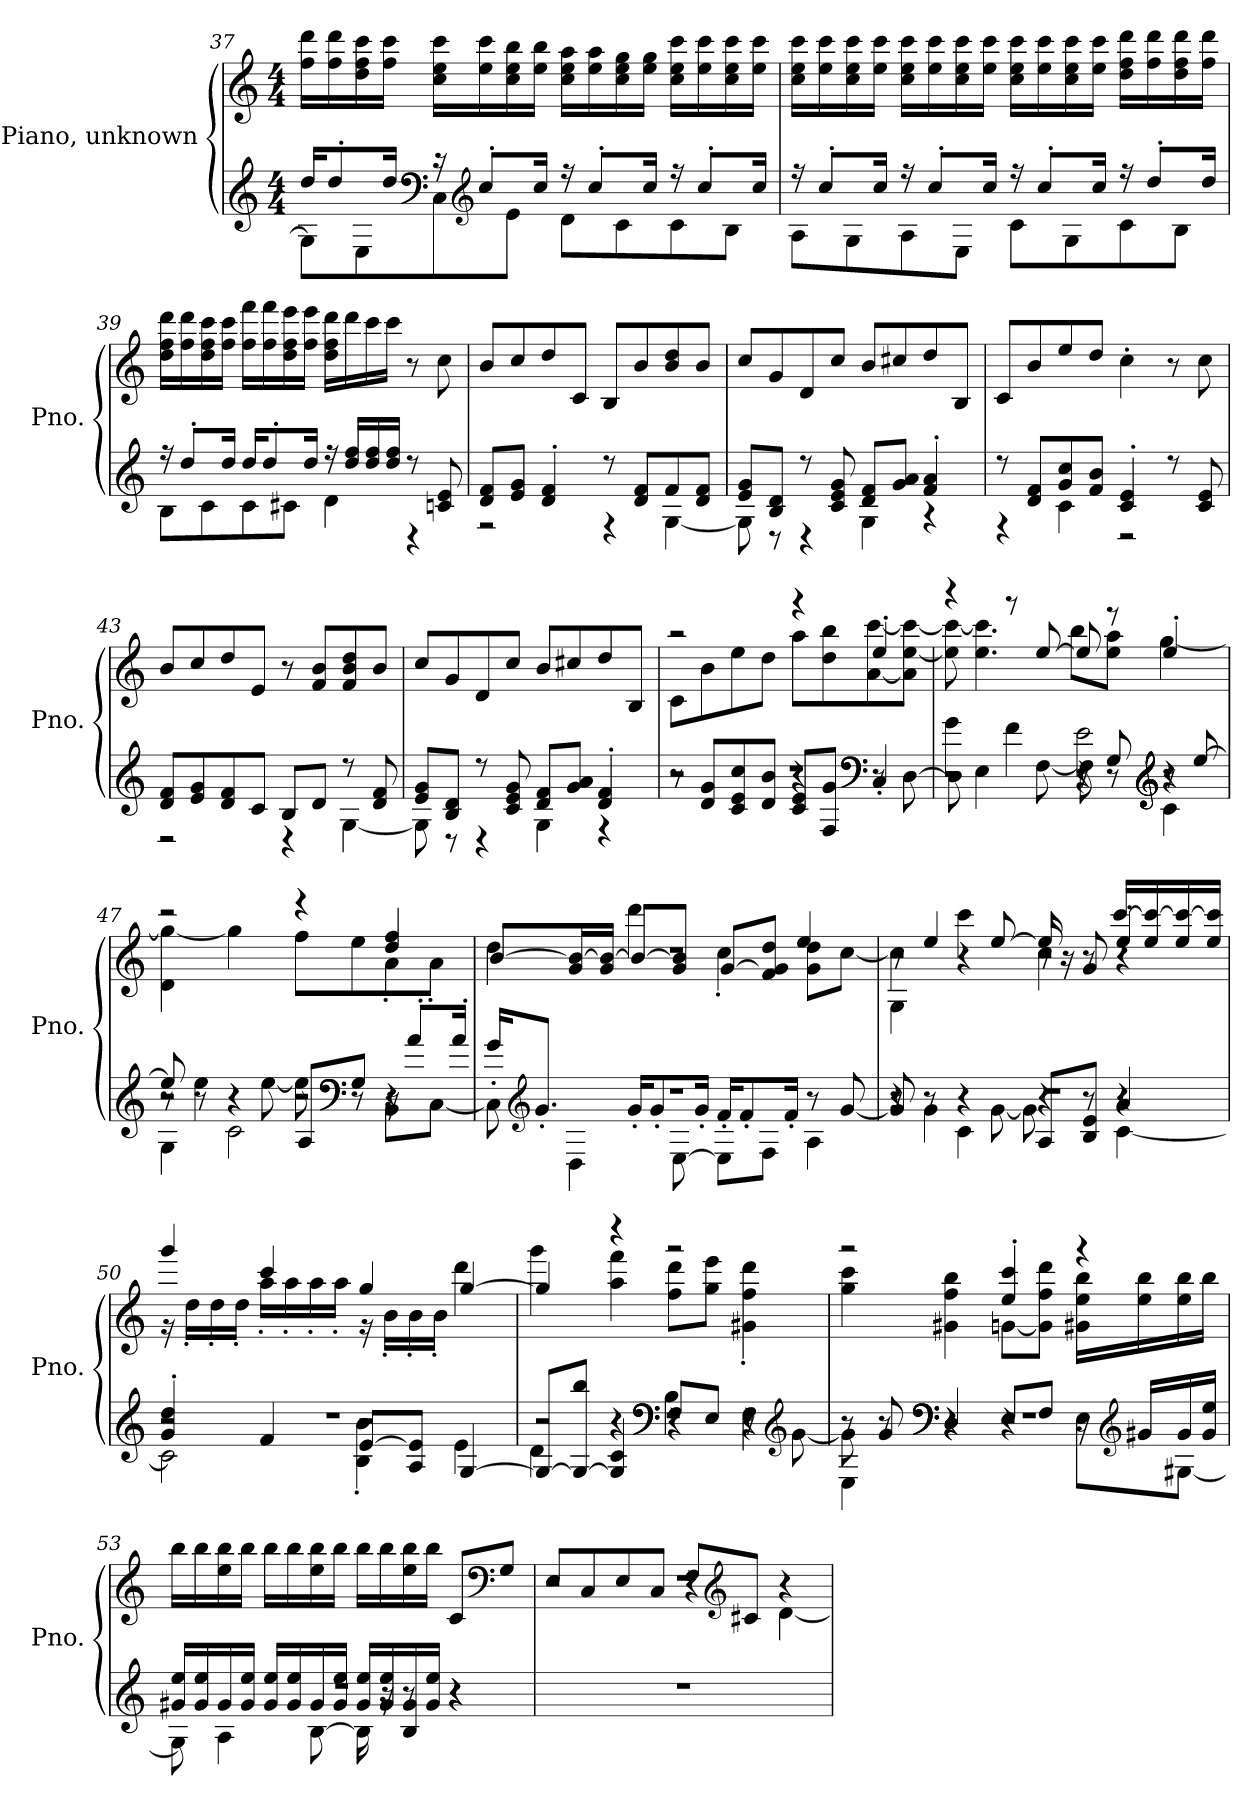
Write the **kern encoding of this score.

**kern	**kern
*part1	*part1
*staff2	*staff1
*I"Piano, unknown	*
*I'Pno.	*
!!LO:LB:g=z
*clefG2	*clefG2
*k[]	*k[]
*M4/4	*M4/4
=37	=37
*^	*
16dd/KL	8G\L]	16ff\ 16ddd\LL
8dd'/	.	16ff\ 16ddd\
.	8E\	16dd\ 16ff\ 16ccc\
16dd/Jk	.	16ff\ 16ccc\JJ
*clefF4	*	*
16r	8C\	16cc\ 16ee\ 16ccc\LL
*clefG2	*	*
8cc'/L	.	16ee\ 16ccc\
.	8e\J	16cc\ 16ee\ 16bb\
16cc/Jk	.	16ee\ 16bb\JJ
16r	8d\L	16cc\ 16ee\ 16aa\LL
8cc'/L	.	16ee\ 16aa\
.	8c\	16cc\ 16ee\ 16gg\
16cc/Jk	.	16ee\ 16gg\JJ
16r	8c\	16cc\ 16ee\ 16ccc\LL
8cc'/L	.	16ee\ 16ccc\
.	8B\J	16cc\ 16ee\ 16ccc\
16cc/Jk	.	16ee\ 16ccc\JJ
=38	=38	=38
16r	8A\L	16cc\ 16ee\ 16ccc\LL
8cc'/L	.	16ee\ 16ccc\
.	8G\	16cc\ 16ee\ 16ccc\
16cc/Jk	.	16ee\ 16ccc\JJ
16r	8A\	16cc\ 16ee\ 16ccc\LL
8cc'/L	.	16ee\ 16ccc\
.	8E\J	16cc\ 16ee\ 16ccc\
16cc/Jk	.	16ee\ 16ccc\JJ
16r	8c\L	16cc\ 16ee\ 16ccc\LL
8cc'/L	.	16ee\ 16ccc\
.	8G\	16cc\ 16ee\ 16ccc\
16cc/Jk	.	16ee\ 16ccc\JJ
16r	8c\	16dd\ 16ff\ 16ddd\LL
8dd'/L	.	16ff\ 16ddd\
.	8B\J	16dd\ 16ff\ 16ddd\
16dd/Jk	.	16ff\ 16ddd\JJ
!!LO:LB:g=z
=39	=39	=39
16r	8B\L	16dd\ 16ff\ 16ddd\LL
8dd'/L	.	16ff\ 16ddd\
.	8c\	16dd\ 16ff\ 16ccc\
16dd/Jk	.	16ff\ 16ccc\JJ
16dd/KL	8c\	16ff\ 16fff\LL
8dd'/	.	16ff\ 16fff\
.	8c#X\J	16dd\ 16ff\ 16eee\
16dd/Jk	.	16ff\ 16eee\JJ
16r	4d\	16dd\ 16ff\ 16ddd\LL
16dd/ 16ff/LL	.	16ddd\
16dd/ 16ff/	.	16ccc\
16dd/ 16ff/JJ	.	16ccc\JJ
8r	4r	8r
8cn/ 8e/	.	8cc\
=40	=40	=40
8d/ 8f/L	2r	8b/L
8e/ 8g/J	.	8cc/
4d/' 4f/'	.	8dd/
.	.	8c/J
8r	4r	8B/L
8d/ 8f/L	.	8b/
8f/	[4G\	8b/ 8dd/
8d/ 8f/J	.	8b/J
=41	=41	=41
8e/ 8g/L	8G\]	8cc/L
8B/ 8d/J	8r	8g/
8r	4r	8d/
8c/ 8e/ 8g/	.	8cc/J
8d/ 8f/L	4G\	8b/L
8g/ 8a/J	.	8cc#X/
4f/' 4a/'	4r	8dd/
.	.	8B/J
!!LO:LB:g=z
=42	=42	=42
8r	4r	8c/L
8d/ 8f/L	.	8b/
8g/ 8cc/	4c\	8ee/
8f/ 8b/J	.	8dd/J
4c/' 4e/'	2r	4cc'\
8r	.	8r
8c/ 8e/	.	8cc\
=43	=43	=43
8d/ 8f/L	2r	8b/L
8e/ 8g/	.	8cc/
8d/ 8f/	.	8dd/
8c/J	.	8e/J
8B/L	4r	8r
8d/J	.	8f/ 8b/L
8r	[4G\	8f/ 8b/ 8dd/
8d/ 8f/	.	8b/J
=44	=44	=44
8e/ 8g/L	8G\]	8cc/L
8B/ 8d/J	8r	8g/
8r	4r	8d/
8c/ 8e/ 8g/	.	8cc/J
8d/ 8f/L	4G\	8b/L
8g/ 8a/J	.	8cc#X/
4d/' 4f/'	4r	8dd/
.	.	8B/J
=45	=45	=45
*	*^	*^
1r	8r	2r	2r	8c\L
.	8d/ 8g/L	.	.	8b\
.	8c/ 8e/ 8cc/	.	.	8ee\
.	8d/ 8b/J	.	.	8dd\J
.	8c/ 8e/L	4r	4r	8aa\L
.	8F/ 8g/J	.	.	8dd\ 8bb\
*clefF4	*	*	*	*
.	4C'/	8r	4ee'/	[8a\ [8ccc\
.	.	[8D\	.	8a\] [8ee\ 8ccc\_J
!!LO:LB:g=z	!!
=46	=46	=46	=46	=46
*	*	*^	*	*
2r	4g\	2r	8D\]	4r	8ee\] 8ccc\_
.	.	.	4E\	.	4.ee\ 4.ccc\]
.	4f\	.	.	8r	.
.	.	.	[8F\	[8ee/	.
4r	2e\	8r	8F\]	8ee/]	8bb\L
.	.	8G/	8r	8r	8ee\ 8aa\J
*clefG2	*	*	*	*	*
8r	.	4r	4c\	4ee'/	[4gg\
[8ee/	.	.	.	.	.
=47	=47	=47	=47	=47	=47
8ee/]	8r	2r	4G\	2r	4d\ 4gg\_
8r	4ee\	.	.	.	.
4r	.	.	2c\	.	4gg\]
.	[8ee\	.	.	.	.
2r	8ee\]	8A/L	.	4r	8ff\L
*clefF4	*	*	*	*	*
.	8r	8G/J	.	.	8ee\
.	4r	16r	8BB\L	4dd/ 4ff/	8a'\
.	.	8a'/L	.	.	.
.	.	.	[8C\J	.	8a'\J
.	.	16a'/Jk	.	.	.
*	*	*v	*v	*	*
!!LO:PB:g=z
=48	=48	=48	=48	=48
*	*	*	*	*^
1r	16g'/KL	8C\]	1r	4dd\	[8b/L
*clefG2	*	*	*	*	*
.	8.g'/J	.	.	.	.
.	.	4D\	.	.	16g/ 16b/_L
.	.	.	.	.	16g/ 16b/_JJ
.	16g'/KL	.	.	4ddd\	8b/L_
.	8g'/	.	.	.	.
.	.	[8E\	.	.	8g/ 8b/]J
.	16g'/Jk	.	.	.	.
.	16f'/KL	8E\L]	.	4cc'\	[8g/L
.	8f'/	.	.	.	.
.	.	8F\J	.	.	8f/ 8g/] 8dd/J
.	16f'/Jk	.	.	.	.
.	8r	4A\	.	8g\ 8dd\L	4ee/
.	[8g/	.	.	[8cc\J	.
=49	=49	=49	=49	=49	=49
*	*	*^	*	*	*^
1r	4r	8g/]	8r	8r	4cc\]	2r	4G\
.	.	8r	4g\	4ee/	.	.	.
.	4c\	4r	.	.	4ccc\	.	4r
.	.	.	[8g\	[8ee/	.	.	.
.	4r	8A/L	8g\]	16ee/]	4cc\	8r	2r
.	.	.	.	16r	.	.	.
.	.	8B/ 8e/J	8r	8r	.	8g/	.
.	[4c\	4a/	4r	4ee'/	4r	[16ccc/LL	.
.	.	.	.	.	.	16ee/ 16ccc/_	.
.	.	.	.	.	.	16ee/ 16ccc/_	.
.	.	.	.	.	.	16ee/ 16ccc/]JJ	.
*	*	*	*	*	*v	*v	*v
!!LO:LB:g=z
=50	=50	=50	=50	=50	=50
1r	2c\]	4g/' 4dd/'	2r	4ggg/	16r
.	.	.	.	.	16dd'\LL
.	.	.	.	.	16dd'\
.	.	.	.	.	16dd'\JJ
.	.	4f/	.	4ccc/	16aa'\LL
.	.	.	.	.	16aa'\
.	.	.	.	.	16aa'\
.	.	.	.	.	16aa'\JJ
.	2r	[8e/L	4B\' 4b\'	4gg/	16r
.	.	.	.	.	16b'\LL
.	.	8A/ 8e/]J	.	.	16b'\
.	.	.	.	.	16b'\JJ
.	.	[4G/	4e\	[4gg/	4ddd\
=51	=51	=51	=51	=51	=51
1r	2r	8G/L_	4d\	4gg/]	4ggg\
.	.	8G/_ 8bb/J	.	.	.
.	.	4G/] 4c/	4r	4r	4aa\ 4fff\
*clefF4	*	*	*	*	*
.	4r	8F/L	4B\	2r	8ff\ 8ddd\L
.	.	8E/J	.	.	8gg\ 8eee\J
.	8r	4r	4F\	.	4g#X\' 4ff\' 4ddd\'
*clefG2	*	*	*	*	*
.	[8g\	.	.	.	.
!!LO:LB:g=z	!!
=52	=52	=52	=52	=52	=52
1r	8g\]	8r	4E\	2r	4gg\ 4ccc\
.	8r	8g/	.	.	.
*clefF4	*	*	*	*	*
.	4r	4D/	4r	.	4g#X\ 4ff\ 4bb\
.	2r	8E/L	4r	4ee/' 4ccc/'	[8gn\L
.	.	8F/J	.	.	8g\] 8ff\ 8ddd\J
.	.	16r	8E\L	4r	16g#X\ 16ee\ 16bb\LL
*clefG2	*	*	*	*	*
.	.	16g#X/LL	.	.	16ee\ 16bb\
.	.	16g#/	[8G#X\J	.	16ee\ 16bb\
.	.	16g#/ 16ee/JJ	.	.	16bb\JJ
*	*	*v	*v	*	*
*	*	*	*v	*v
=53	=53	=53	=53
1r	16g#X/ 16ee/LL	8G#\]	16bb\LL
.	16g#/ 16ee/	.	16bb\
.	16g#/	4A\	16ee\ 16bb\
.	16g#/ 16ee/JJ	.	16bb\JJ
.	16g#/ 16ee/LL	.	16bb\LL
.	16g#/ 16ee/	.	16bb\
.	16g#/	[8B\	16ee\ 16bb\
.	16g#/ 16ee/JJ	.	16bb\JJ
.	16g#/ 16ee/LL	16B\]	16bb\LL
.	16g#/ 16ee/	16r	16bb\
.	16B/ 16g#/	8r	16ee\ 16bb\
.	16g#/ 16ee/JJ	.	16bb\JJ
.	4r	4r	8c/L
*	*	*	*clefF4
.	.	.	8G/J
*v	*v	*v	*
!!LO:LB:g=z
=54	=54
*	*^
*	*	*^
1r	1r	2r	8E/L
.	.	.	8C/
.	.	.	8E/
.	.	.	8C/J
.	.	4r	8F/L
*	*clefG2	*	*
.	.	.	8c#X/J
.	.	[4d\	4r
*	*v	*v	*v
=	=
*-	*-
